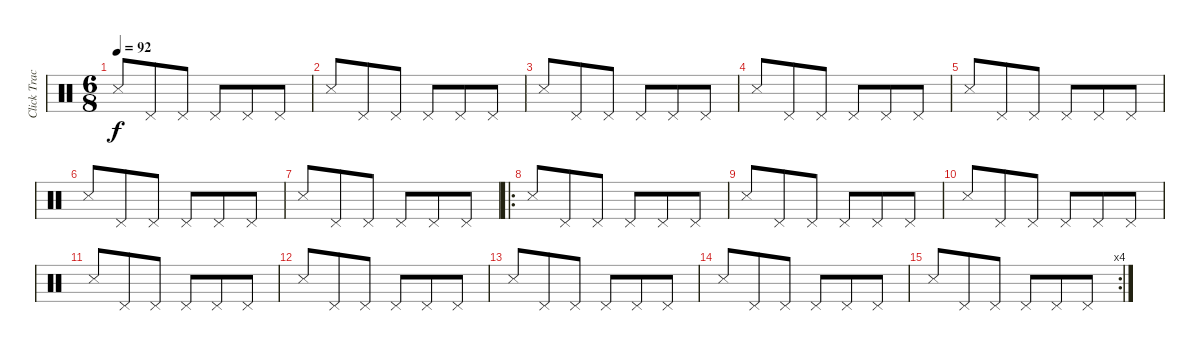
\track ("Click Track" "Click Trac") {instrument percussion}
\staff {score}
\articulation defaults
\ts (6 8)
\tempo 92
\clef neutral
\ks c "Snare (side stick) 3".8{dy f} "Pedal Hi-Hat (hit)".8 "Pedal Hi-Hat (hit)".8 "Pedal Hi-Hat (hit)".8 "Pedal Hi-Hat (hit)".8 "Pedal Hi-Hat (hit)".8
|
"Snare (side stick) 3".8 "Pedal Hi-Hat (hit)".8 "Pedal Hi-Hat (hit)".8 "Pedal Hi-Hat (hit)".8 "Pedal Hi-Hat (hit)".8 "Pedal Hi-Hat (hit)".8 |
"Snare (side stick) 3".8 "Pedal Hi-Hat (hit)".8 "Pedal Hi-Hat (hit)".8 "Pedal Hi-Hat (hit)".8 "Pedal Hi-Hat (hit)".8 "Pedal Hi-Hat (hit)".8 |
"Snare (side stick) 3".8 "Pedal Hi-Hat (hit)".8 "Pedal Hi-Hat (hit)".8 "Pedal Hi-Hat (hit)".8 "Pedal Hi-Hat (hit)".8 "Pedal Hi-Hat (hit)".8 |
"Snare (side stick) 3".8 "Pedal Hi-Hat (hit)".8 "Pedal Hi-Hat (hit)".8 "Pedal Hi-Hat (hit)".8 "Pedal Hi-Hat (hit)".8 "Pedal Hi-Hat (hit)".8 |
"Snare (side stick) 3".8 "Pedal Hi-Hat (hit)".8 "Pedal Hi-Hat (hit)".8 "Pedal Hi-Hat (hit)".8 "Pedal Hi-Hat (hit)".8 "Pedal Hi-Hat (hit)".8 |
"Snare (side stick) 3".8 "Pedal Hi-Hat (hit)".8 "Pedal Hi-Hat (hit)".8 "Pedal Hi-Hat (hit)".8 "Pedal Hi-Hat (hit)".8 "Pedal Hi-Hat (hit)".8 |
\ro "Snare (side stick) 3".8 "Pedal Hi-Hat (hit)".8 "Pedal Hi-Hat (hit)".8 "Pedal Hi-Hat (hit)".8 "Pedal Hi-Hat (hit)".8 "Pedal Hi-Hat (hit)".8
|
"Snare (side stick) 3".8 "Pedal Hi-Hat (hit)".8 "Pedal Hi-Hat (hit)".8 "Pedal Hi-Hat (hit)".8 "Pedal Hi-Hat (hit)".8 "Pedal Hi-Hat (hit)".8 |
"Snare (side stick) 3".8 "Pedal Hi-Hat (hit)".8 "Pedal Hi-Hat (hit)".8 "Pedal Hi-Hat (hit)".8 "Pedal Hi-Hat (hit)".8 "Pedal Hi-Hat (hit)".8 |
"Snare (side stick) 3".8 "Pedal Hi-Hat (hit)".8 "Pedal Hi-Hat (hit)".8 "Pedal Hi-Hat (hit)".8 "Pedal Hi-Hat (hit)".8 "Pedal Hi-Hat (hit)".8 |
"Snare (side stick) 3".8 "Pedal Hi-Hat (hit)".8 "Pedal Hi-Hat (hit)".8 "Pedal Hi-Hat (hit)".8 "Pedal Hi-Hat (hit)".8 "Pedal Hi-Hat (hit)".8 |
"Snare (side stick) 3".8 "Pedal Hi-Hat (hit)".8 "Pedal Hi-Hat (hit)".8 "Pedal Hi-Hat (hit)".8 "Pedal Hi-Hat (hit)".8 "Pedal Hi-Hat (hit)".8 |
"Snare (side stick) 3".8 "Pedal Hi-Hat (hit)".8 "Pedal Hi-Hat (hit)".8 "Pedal Hi-Hat (hit)".8 "Pedal Hi-Hat (hit)".8 "Pedal Hi-Hat (hit)".8 |
\rc 4 "Snare (side stick) 3".8 "Pedal Hi-Hat (hit)".8 "Pedal Hi-Hat (hit)".8 "Pedal Hi-Hat (hit)".8 "Pedal Hi-Hat (hit)".8 "Pedal Hi-Hat (hit)".8
